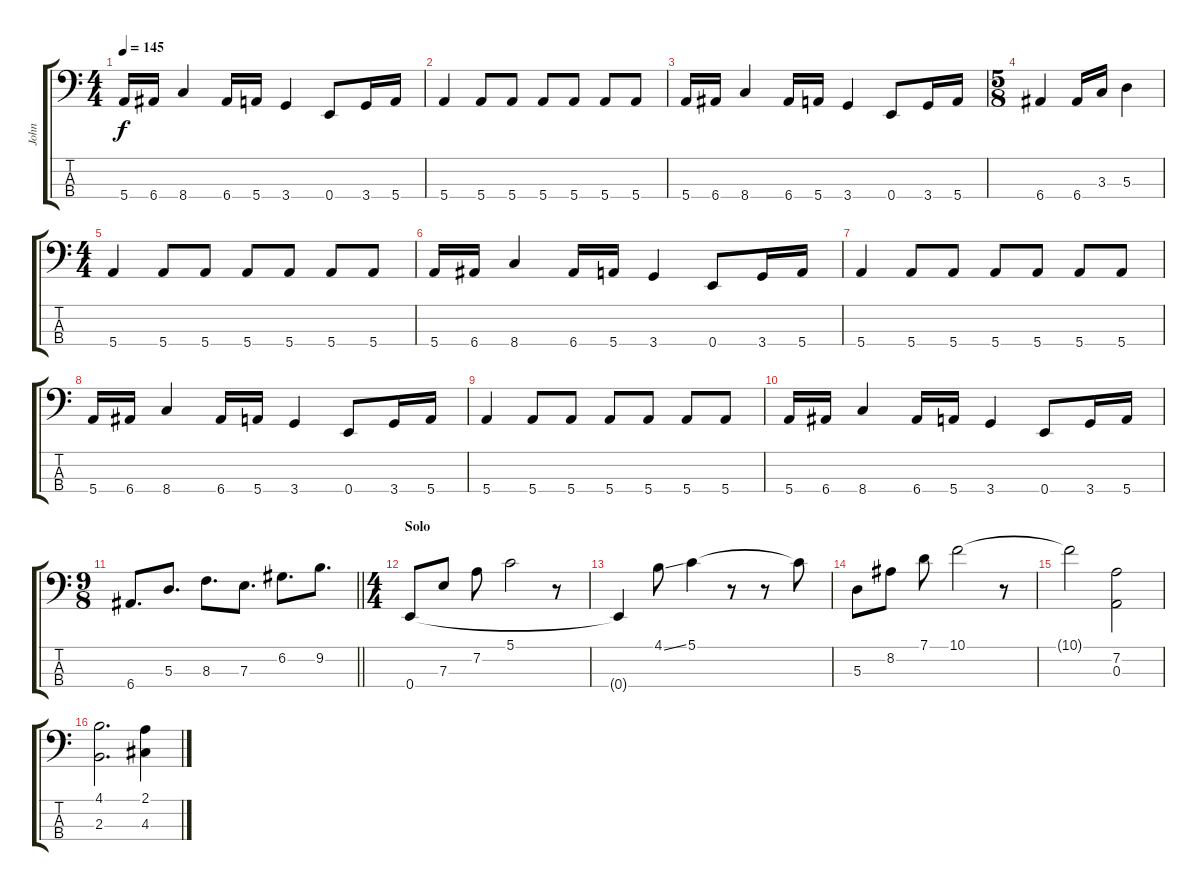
\track ("John" "John") {instrument electricbassfinger}
\staff {score tabs}
\tuning (G2 D2 A1 E1) {hide}
\ts (4 4)
\tempo 145
\clef f4
\ks c
5.4.16{dy f} 6.4.16 8.4.4 6.4.16 5.4.16 3.4.4 0.4.8 3.4.16 5.4.16 |
5.4.4 5.4.8 5.4.8 5.4.8 5.4.8 5.4.8 5.4.8 |
5.4.16 6.4.16 8.4.4 6.4.16 5.4.16 3.4.4 0.4.8 3.4.16 5.4.16 |
\ts (5 8)
6.4.4 6.4.16 3.3.16 5.3.4 |
\ts (4 4)
5.4.4 5.4.8 5.4.8 5.4.8 5.4.8 5.4.8 5.4.8 |
5.4.16 6.4.16 8.4.4 6.4.16 5.4.16 3.4.4 0.4.8 3.4.16 5.4.16 |
5.4.4 5.4.8 5.4.8 5.4.8 5.4.8 5.4.8 5.4.8 |
5.4.16 6.4.16 8.4.4 6.4.16 5.4.16 3.4.4 0.4.8 3.4.16 5.4.16 |
5.4.4 5.4.8 5.4.8 5.4.8 5.4.8 5.4.8 5.4.8 |
5.4.16 6.4.16 8.4.4 6.4.16 5.4.16 3.4.4 0.4.8 3.4.16 5.4.16 |
\ts (9 8)
\barLineRight lightlight
6.4.8{d} 5.3.8{d} 8.3.8{d} 7.3.8{d} 6.2.8{d} 9.2.8{d} |
\ts (4 4)
\section ("" "Solo")
0.4.8 7.3.8 7.2.8 5.1.2 r.8 |
0.4{t}.4 4.1{ss}.8 5.1.4 r.8 r.8 5.1{t}.8 |
5.3.8 8.2.8 7.1.8 10.1.2 r.8 |
10.1{t}.2 (7.2 0.3).2 |
(4.1 2.3).2{d} (2.1 4.3).4
